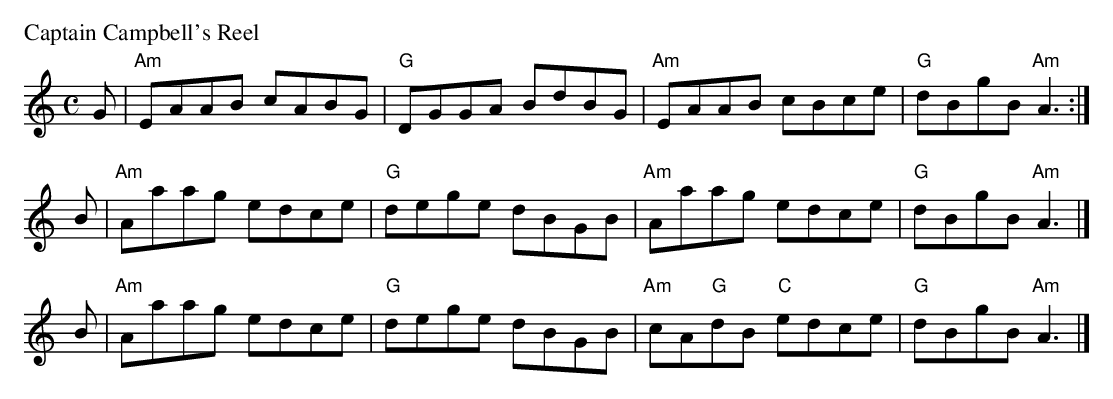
X:1
P: Captain Campbell's Reel
M: C
L: 1/8
K: Am
G \
| "Am"EAAB cABG | "G"DGGA BdBG \
| "Am"EAAB cBce | "G"dBgB "Am"A3 :|
B \
| "Am"Aaag edce | "G"dege dBGB \
| "Am"Aaag edce | "G"dBgB "Am"A3 |]
B \
| "Am"Aaag edce | "G"dege dBGB \
| "Am"cA"G"dB "C"edce | "G"dBgB "Am"A3 |]
